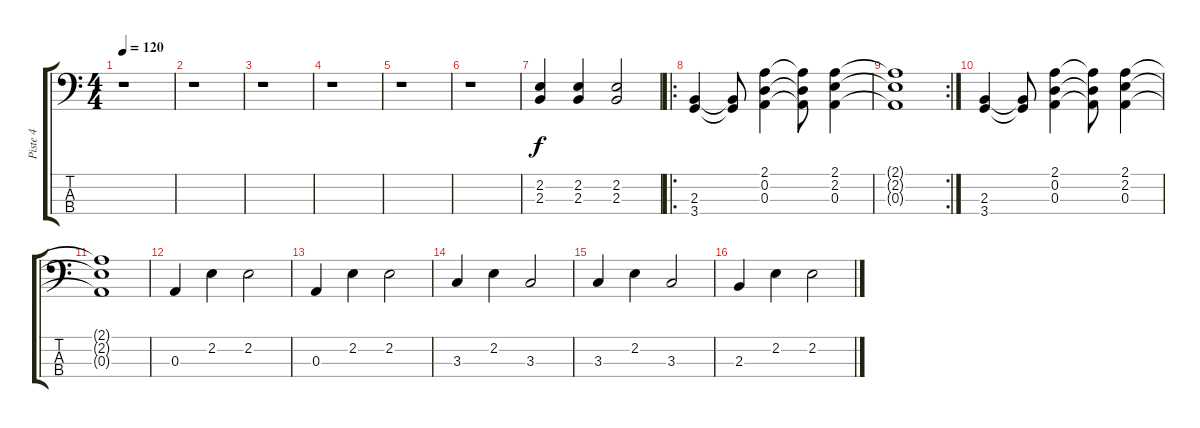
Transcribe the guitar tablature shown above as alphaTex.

\track ("Piste 4" "Piste 4") {instrument electricbassfinger}
\staff {score tabs}
\tuning (G2 D2 A1 E1) {hide}
\ts (4 4)
\tempo 120
\clef f4
\ks c
r.1{dy f instrument electricbassfinger} |
r.1 |
r.1 |
r.1 |
r.1 |
r.1 |
(2.2 2.3).4 (2.2 2.3).4 (2.2 2.3).2 |
\ro
(2.3 3.4).4 (2.3{t} 3.4{t}).8 (2.1 0.2 0.3).4 (2.1{t} 0.2{t} 0.3{t}).8 (2.1 2.2 0.3).4 |
\rc 2
(2.1{t} 2.2{t} 0.3{t}).1 |
(2.3 3.4).4 (2.3{t} 3.4{t}).8 (2.1 0.2 0.3).4 (2.1{t} 0.2{t} 0.3{t}).8 (2.1 2.2 0.3).4 |
(2.1{t} 2.2{t} 0.3{t}).1 |
0.3.4 2.2.4 2.2.2 |
0.3.4 2.2.4 2.2.2 |
3.3.4 2.2.4 3.3.2 |
3.3.4 2.2.4 3.3.2 |
2.3.4 2.2.4 2.2.2
